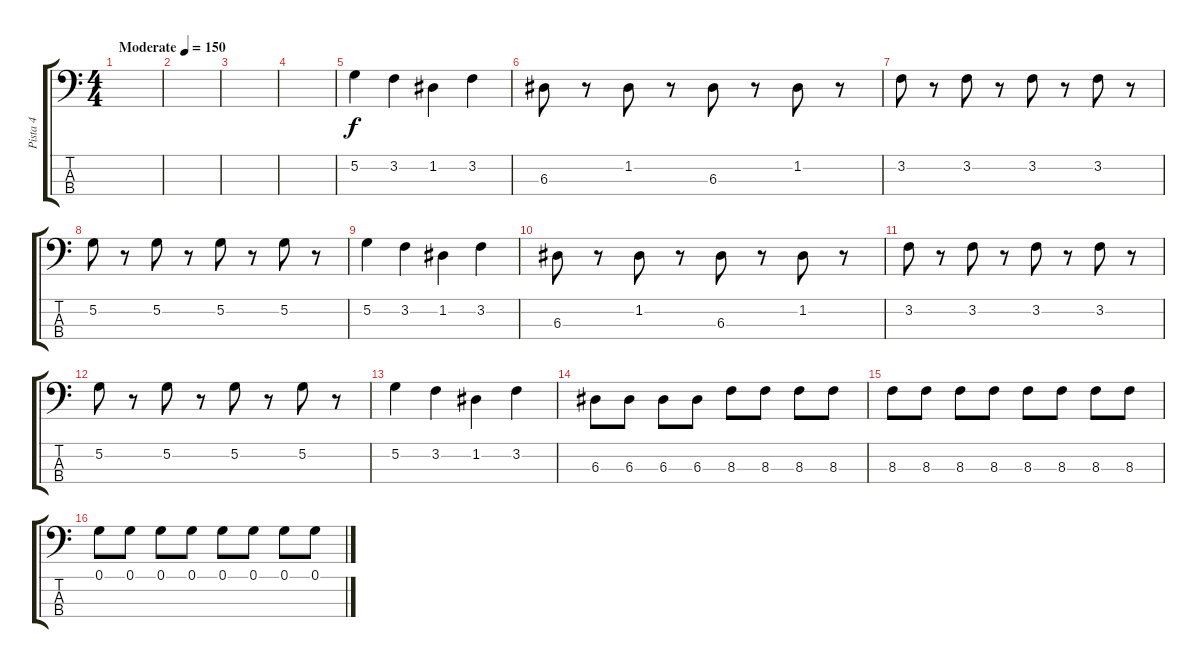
\track ("Pista 4" "Pista 4") {instrument electricbasspick}
\staff {score tabs}
\tuning (G2 D2 A1 E1) {hide}
\ts (4 4)
\tempo (150 "Moderate")
\clef f4
\ks c
|
|
|
|
5.2.4 3.2.4 1.2.4 3.2.4 |
6.3.8 r.8 1.2.8 r.8 6.3.8 r.8 1.2.8 r.8 |
3.2.8 r.8 3.2.8 r.8 3.2.8 r.8 3.2.8 r.8 |
5.2.8 r.8 5.2.8 r.8 5.2.8 r.8 5.2.8 r.8 |
5.2.4 3.2.4 1.2.4 3.2.4 |
6.3.8 r.8 1.2.8 r.8 6.3.8 r.8 1.2.8 r.8 |
3.2.8 r.8 3.2.8 r.8 3.2.8 r.8 3.2.8 r.8 |
5.2.8 r.8 5.2.8 r.8 5.2.8 r.8 5.2.8 r.8 |
5.2.4 3.2.4 1.2.4 3.2.4 |
6.3.8 6.3.8 6.3.8 6.3.8 8.3.8 8.3.8 8.3.8 8.3.8 |
8.3.8 8.3.8 8.3.8 8.3.8 8.3.8 8.3.8 8.3.8 8.3.8 |
0.1.8 0.1.8 0.1.8 0.1.8 0.1.8 0.1.8 0.1.8 0.1.8
